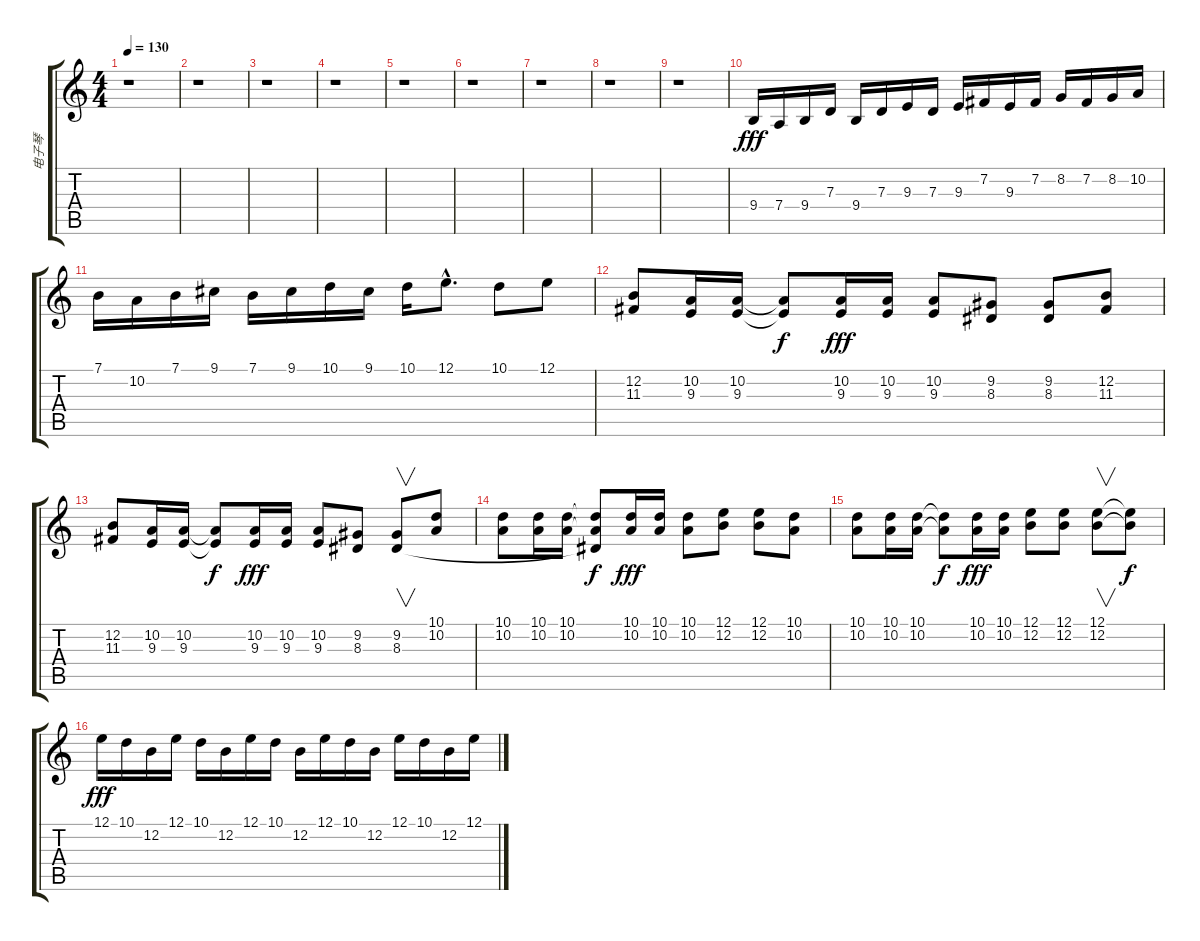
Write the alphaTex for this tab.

\track ("电子琴" "电子琴") {instrument churchorgan}
\staff {score tabs}
\tuning (E4 B3 G3 D3 A2 E2) {hide}
\ts (4 4)
\tempo 130
\clef g2
\ks c
r.1{dy f} |
r.1 |
r.1 |
r.1 |
r.1 |
r.1 |
r.1 |
r.1 |
r.1 |
9.4.16{dy fff} 7.4.16 9.4.16 7.3.16 9.4.16 7.3.16 9.3.16 7.3.16 9.3.16 7.2.16 9.3.16 7.2.16 8.2.16 7.2.16 8.2.16 10.2.16 |
7.1.16 10.2.16 7.1.16 9.1.16 7.1.16 9.1.16 10.1.16 9.1.16 10.1.16 12.1{hac}.8{d} 10.1.8 12.1.8 |
(12.2 11.3).8 (10.2 9.3).16 (10.2 9.3).16 (10.2{t} 9.3{t}).8{dy f} (10.2 9.3).16{dy fff} (10.2 9.3).16 (10.2 9.3).8 (9.2 8.3).8 (9.2 8.3).8 (12.2 11.3).8 |
(12.2 11.3).8 (10.2 9.3).16 (10.2 9.3).16 (10.2{t} 9.3{t}).8{dy f} (10.2 9.3).16{dy fff} (10.2 9.3).16 (10.2 9.3).8 (9.2 8.3).8 (9.2 8.3).8{v} (10.1 10.2).8 |
(10.1 10.2).8 (10.1 10.2).16 (10.1 10.2).16 (10.1{t} 10.2{t} 8.3{t}).8{dy f} (10.1 10.2).16{dy fff} (10.1 10.2).16 (10.1 10.2).8 (12.1 12.2).8 (12.1 12.2).8 (10.1 10.2).8 |
(10.1 10.2).8 (10.1 10.2).16 (10.1 10.2).16 (10.1{t} 10.2{t}).8{dy f} (10.1 10.2).16{dy fff} (10.1 10.2).16 (12.1 12.2).8 (12.1 12.2).8 (12.1 12.2).8{v} (12.1{t} 12.2{t}).8{dy f} |
12.1.16{dy fff} 10.1.16 12.2.16 12.1.16 10.1.16 12.2.16 12.1.16 10.1.16 12.2.16 12.1.16 10.1.16 12.2.16 12.1.16 10.1.16 12.2.16 12.1.16
